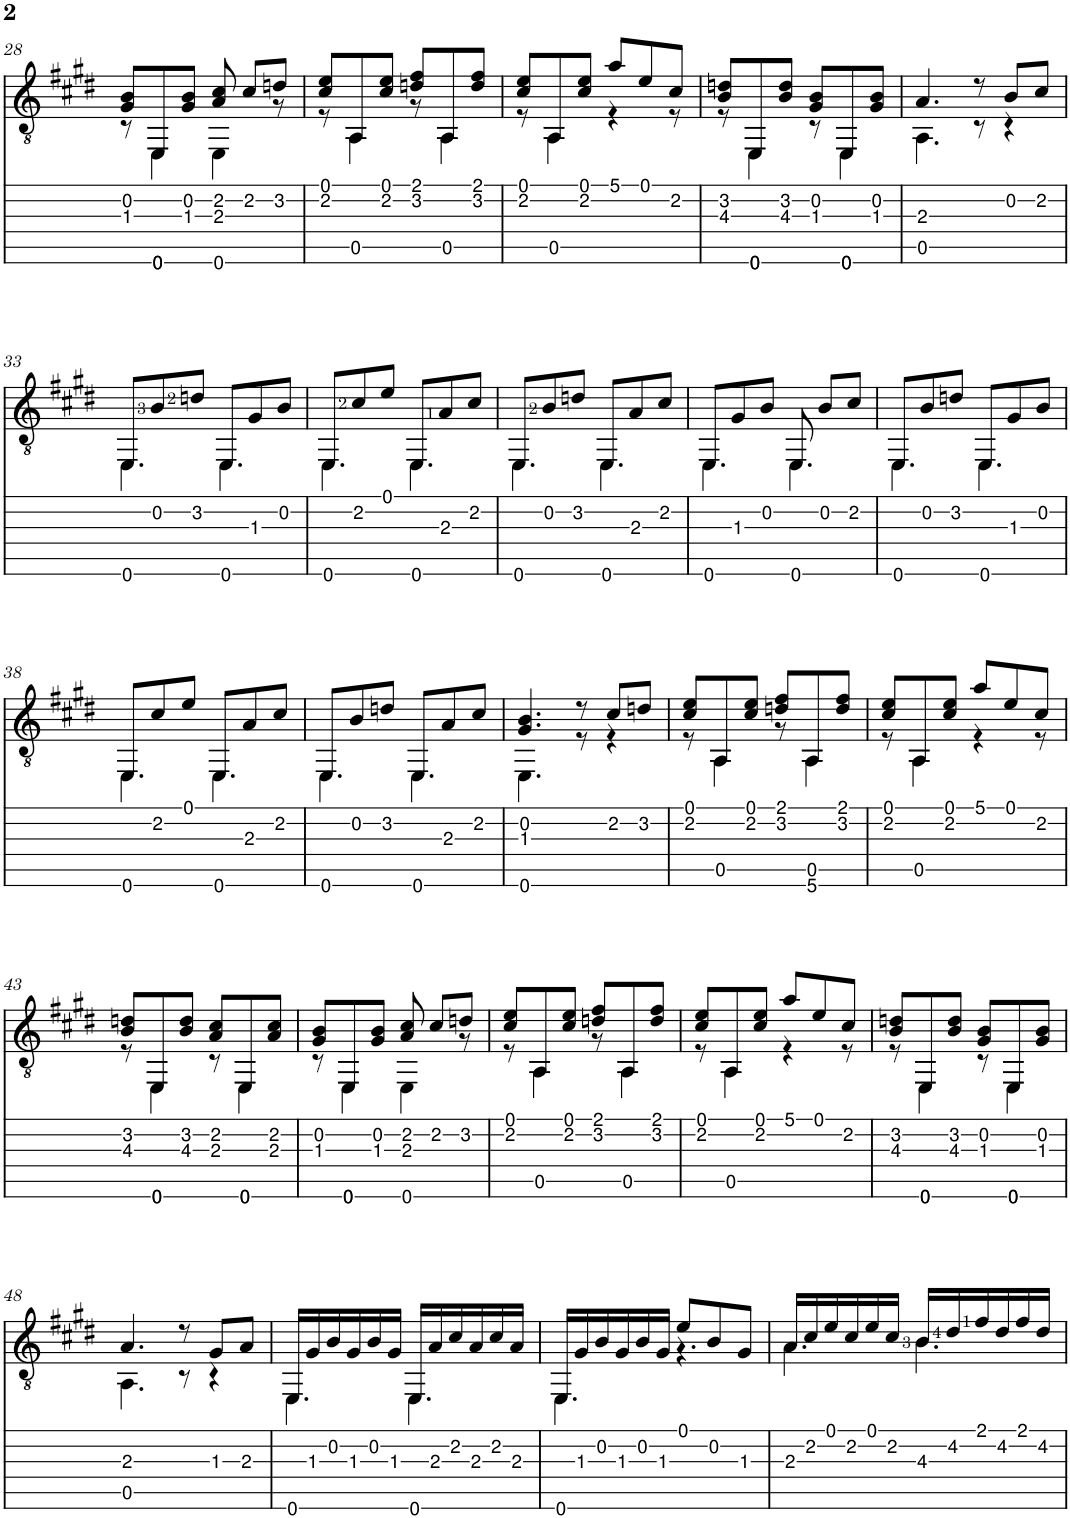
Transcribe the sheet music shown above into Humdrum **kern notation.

**kern	**kern
*part1	*part1
*staff2	*staff1
*I"Classical Guitar	*
!!LO:PB:g=z
*	*clefGv2
*k[f#c#g#d#]	*k[f#c#g#d#]
*E:	*E:
*M6/8	*M6/8
=28	=28
*^	*^
8G#\ 8B\L	8r	8G#/ 8B/L	8r
8EE	4EE	8EE/	4EE\
8G#\ 8B\J	.	8G#/ 8B/J	.
8A\ 8c#\L	4EE	8A/ 8c#/	4EE\
8c#	.	8c#/L	.
8dnJ	8r	8dn/J	8r
=29	=29	=29	=29
8c#\ 8e\L	8r	8c#/ 8e/L	8r
8AA	4AA	8AA/	4AA\
8c#\ 8e\J	.	8c#/ 8e/J	.
8dn\ 8f#\L	8r	8dn/ 8f#/L	8r
8AA	4AA	8AA/	4AA\
8d\ 8f#\J	.	8d/ 8f#/J	.
=30	=30	=30	=30
8c#\ 8e\L	8r	8c#/ 8e/L	8r
8AA	4AA	8AA/	4AA\
8c#\ 8e\J	.	8c#/ 8e/J	.
8aL	4r	8a/L	4r
8e	.	8e/	.
8c#J	8r	8c#/J	8r
=31	=31	=31	=31
8B\ 8dn\L	8r	8B/ 8dn/L	8r
8EE	4EE	8EE/	4EE\
8B\ 8d\J	.	8B/ 8d/J	.
8G#\ 8B\L	8r	8G#/ 8B/L	8r
8EE	4EE	8EE/	4EE\
8G#\ 8B\J	.	8G#/ 8B/J	.
=32	=32	=32	=32
4.A	4.AA	4.A/	4.AA\
8r	8r	8r	8r
8BL	4r	8B/L	4r
8c#J	.	8c#/J	.
!!LO:LB:g=z	!!
=33	=33	=33	=33
8EEL	4.EE	8EE/L	4.EE\
8B	.	8B/	.
8dnJ	.	8dn/J	.
8EEL	4.EE	8EE/L	4.EE\
8G#	.	8G#/	.
8BJ	.	8B/J	.
=34	=34	=34	=34
8EEL	4.EE	8EE/L	4.EE\
8c#	.	8c#/	.
8eJ	.	8e/J	.
8EEL	4.EE	8EE/L	4.EE\
8A	.	8A/	.
8c#J	.	8c#/J	.
=35	=35	=35	=35
8EEL	4.EE	8EE/L	4.EE\
8B	.	8B/	.
8dnJ	.	8dn/J	.
8EEL	4.EE	8EE/L	4.EE\
8A	.	8A/	.
8c#J	.	8c#/J	.
=36	=36	=36	=36
8EEL	4.EE	8EE/L	4.EE\
8G#	.	8G#/	.
8BJ	.	8B/J	.
8EEL	4.EE	8EE/	4.EE\
8B	.	8B/L	.
8c#J	.	8c#/J	.
=37	=37	=37	=37
8EEL	4.EE	8EE/L	4.EE\
8B	.	8B/	.
8dnJ	.	8dn/J	.
8EEL	4.EE	8EE/L	4.EE\
8G#	.	8G#/	.
8BJ	.	8B/J	.
!!LO:LB:g=z	!!
=38	=38	=38	=38
8EEL	4.EE	8EE/L	4.EE\
8c#	.	8c#/	.
8eJ	.	8e/J	.
8EEL	4.EE	8EE/L	4.EE\
8A	.	8A/	.
8c#J	.	8c#/J	.
=39	=39	=39	=39
8EEL	4.EE	8EE/L	4.EE\
8B	.	8B/	.
8dnJ	.	8dn/J	.
8EEL	4.EE	8EE/L	4.EE\
8A	.	8A/	.
8c#J	.	8c#/J	.
=40	=40	=40	=40
4.G# 4.B	4.EE	4.G#/ 4.B/	4.EE\
8r	8r	8r	8r
8c#L	4r	8c#/L	4r
8dnJ	.	8dn/J	.
=41	=41	=41	=41
8c#\ 8e\L	8r	8c#/ 8e/L	8r
8AA	4AA	8AA/	4AA\
8c#\ 8e\J	.	8c#/ 8e/J	.
8dn\ 8f#\L	8r	8dn/ 8f#/L	8r
8AA	4AA	8AA/	4AA\
8d\ 8f#\J	.	8d/ 8f#/J	.
=42	=42	=42	=42
8c#\ 8e\L	8r	8c#/ 8e/L	8r
8AA	4AA	8AA/	4AA\
8c#\ 8e\J	.	8c#/ 8e/J	.
8aL	4r	8a/L	4r
8e	.	8e/	.
8c#J	8r	8c#/J	8r
!!LO:LB:g=z	!!
=43	=43	=43	=43
8B\ 8dn\L	8r	8B/ 8dn/L	8r
8EE	4EE	8EE/	4EE\
8B\ 8d\J	.	8B/ 8d/J	.
8A\ 8c#\L	8r	8A/ 8c#/L	8r
8EE	4EE	8EE/	4EE\
8A\ 8c#\J	.	8A/ 8c#/J	.
=44	=44	=44	=44
8G#\ 8B\L	8r	8G#/ 8B/L	8r
8EE	4EE	8EE/	4EE\
8G#\ 8B\J	.	8G#/ 8B/J	.
8A\ 8c#\L	4EE	8A/ 8c#/	4EE\
8c#	.	8c#/L	.
8dnJ	8r	8dn/J	8r
=45	=45	=45	=45
8c#\ 8e\L	8r	8c#/ 8e/L	8r
8AA	4AA	8AA/	4AA\
8c#\ 8e\J	.	8c#/ 8e/J	.
8dn\ 8f#\L	8r	8dn/ 8f#/L	8r
8AA	4AA	8AA/	4AA\
8d\ 8f#\J	.	8d/ 8f#/J	.
=46	=46	=46	=46
8c#\ 8e\L	8r	8c#/ 8e/L	8r
8AA	4AA	8AA/	4AA\
8c#\ 8e\J	.	8c#/ 8e/J	.
8aL	4r	8a/L	4r
8e	.	8e/	.
8c#J	8r	8c#/J	8r
=47	=47	=47	=47
8B\ 8dn\L	8r	8B/ 8dn/L	8r
8EE	4EE	8EE/	4EE\
8B\ 8d\J	.	8B/ 8d/J	.
8G#\ 8B\L	8r	8G#/ 8B/L	8r
8EE	4EE	8EE/	4EE\
8G#\ 8B\J	.	8G#/ 8B/J	.
!!LO:LB:g=z	!!
=48	=48	=48	=48
4.A	4.AA	4.A/	4.AA\
8r	8r	8r	8r
8G#L	4r	8G#/L	4r
8AJ	.	8A/J	.
=49	=49	=49	=49
16EELL	4.EE	16EE/LL	4.EE\
16G#	.	16G#/	.
16B	.	16B/	.
16G#	.	16G#/	.
16B	.	16B/	.
16G#JJ	.	16G#/JJ	.
16EELL	4.EE	16EE/LL	4.EE\
16A	.	16A/	.
16c#	.	16c#/	.
16A	.	16A/	.
16c#	.	16c#/	.
16AJJ	.	16A/JJ	.
=50	=50	=50	=50
16EELL	4.EE	16EE/LL	4.EE\
16G#	.	16G#/	.
16B	.	16B/	.
16G#	.	16G#/	.
16B	.	16B/	.
16G#JJ	.	16G#/JJ	.
8eL	4.r	8e/L	4.r
8B	.	8B/	.
8G#J	.	8G#/J	.
=51	=51	=51	=51
16ALL	4.A	16A/LL	4.A\
16c#	.	16c#/	.
16e	.	16e/	.
16c#	.	16c#/	.
16e	.	16e/	.
16c#JJ	.	16c#/JJ	.
16BLL	4.B	16B/LL	4.B\
16d#	.	16d#/	.
16f#	.	16f#/	.
16d#	.	16d#/	.
16f#	.	16f#/	.
16d#JJ	.	16d#/JJ	.
*v	*v	*	*
*	*v	*v
=	=
*-	*-
